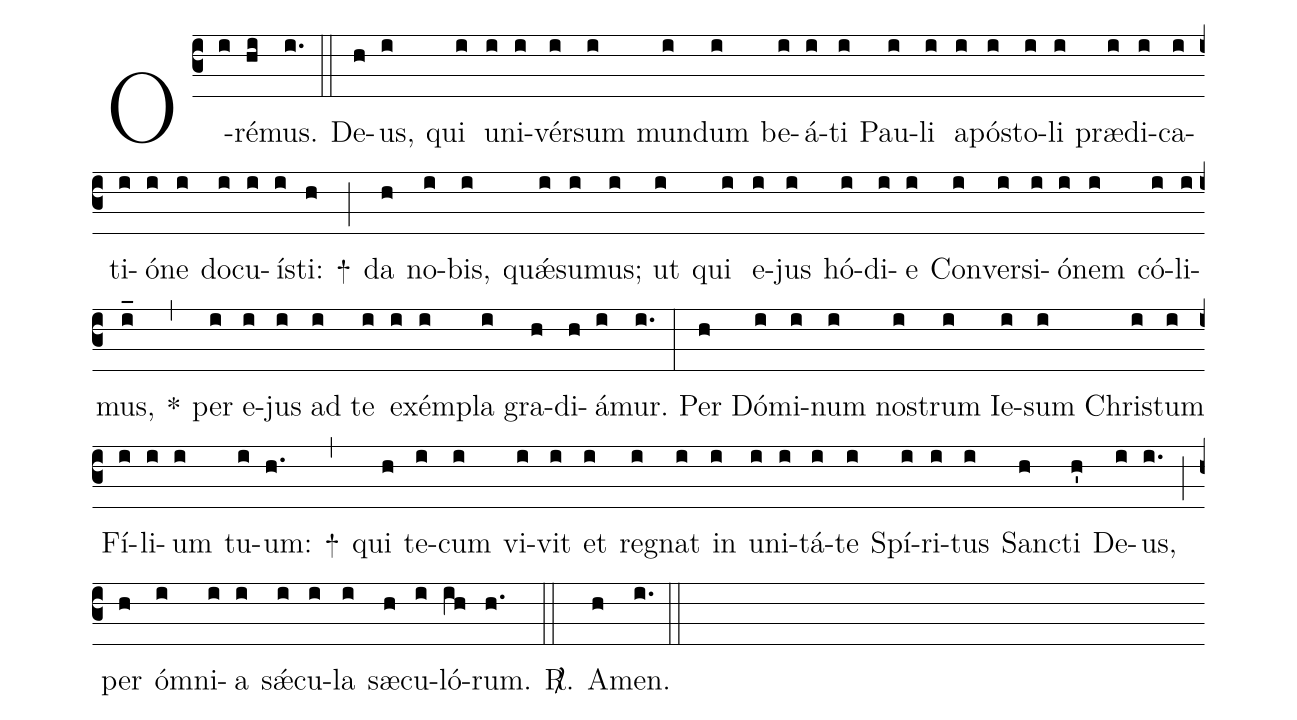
%%
(c3)
O(i)ré(hi)mus.(i.) (::)

De(h)us,(i) qui(i) u(i)ni(i)vér(i)sum(i) mun(i)dum(i) be(i)á(i)ti(i) Pau(i)li(i) a(i)pós(i)to(i)li(i) præ(i)di(i)ca(i)ti(i)ó(i)ne(i) do(i)cu(i)ís(i)ti:(h) +(;)
da(h) no(i)bis,(i) quǽ(i)su(i)mus(i); ut(i) qui(i) e(i)jus(i) hó(i)di(i)e(i) Con(i)ver(i)si(i)ó(i)nem(i) có(i)li(i)mus,(i_) *(,)
per(i) e(i)jus(i) ad(i) te(i) ex(i)ém(i)pla(i) gra(h)di(h)á(i)mur.(i.) (:)

Per(h) Dó(i)mi(i)num(i) nos(i)trum(i) Ie(i)sum(i) Chris(i)tum(i) Fí(i)li(i)um(i) tu(i)um:(h.) +(,)
qui(h) te(i)cum(i) vi(i)vit(i) et(i) reg(i)nat(i) in(i) u(i)ni(i)tá(i)te(i) Spí(i)ri(i)tus(i) San(h)cti(h') De(i)us,(i.) (;)
per(h) óm(i)ni(i)a(i) sǽ(i)cu(i)la(i) sæ(h)cu(i)ló(ih)rum.(h.) <sp>R/</sp>.(::)
A(h)men.(i.) (::)
